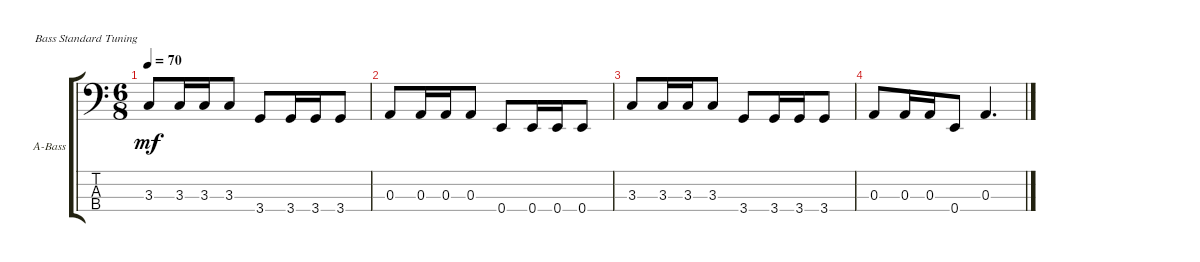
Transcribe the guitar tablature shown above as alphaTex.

\defaultSystemsLayout 4
\bracketExtendMode groupsimilarinstruments
\firstSystemTrackNameOrientation horizontal
\otherSystemsTrackNameOrientation horizontal
\track ("Acoustic Bass" "A-Bass") {instrument acousticbass}
\staff {score tabs}
\tuning (G2 D2 A1 E1)
\ts (6 8)
\tempo 70
\clef f4
\scale
0.333333
\ks c
3.3.8{dy mf} 3.3.16 3.3.16 3.3.8 3.4.8 3.4.16 3.4.16 3.4.8 |
\scale
0.333333 0.3.8 0.3.16 0.3.16 0.3.8 0.4.8 0.4.16 0.4.16 0.4.8 |
3.3.8 3.3.16 3.3.16 3.3.8 3.4.8 3.4.16 3.4.16 3.4.8 |
0.3.8 0.3.16 0.3.16 0.4.8 0.3.4{d}
